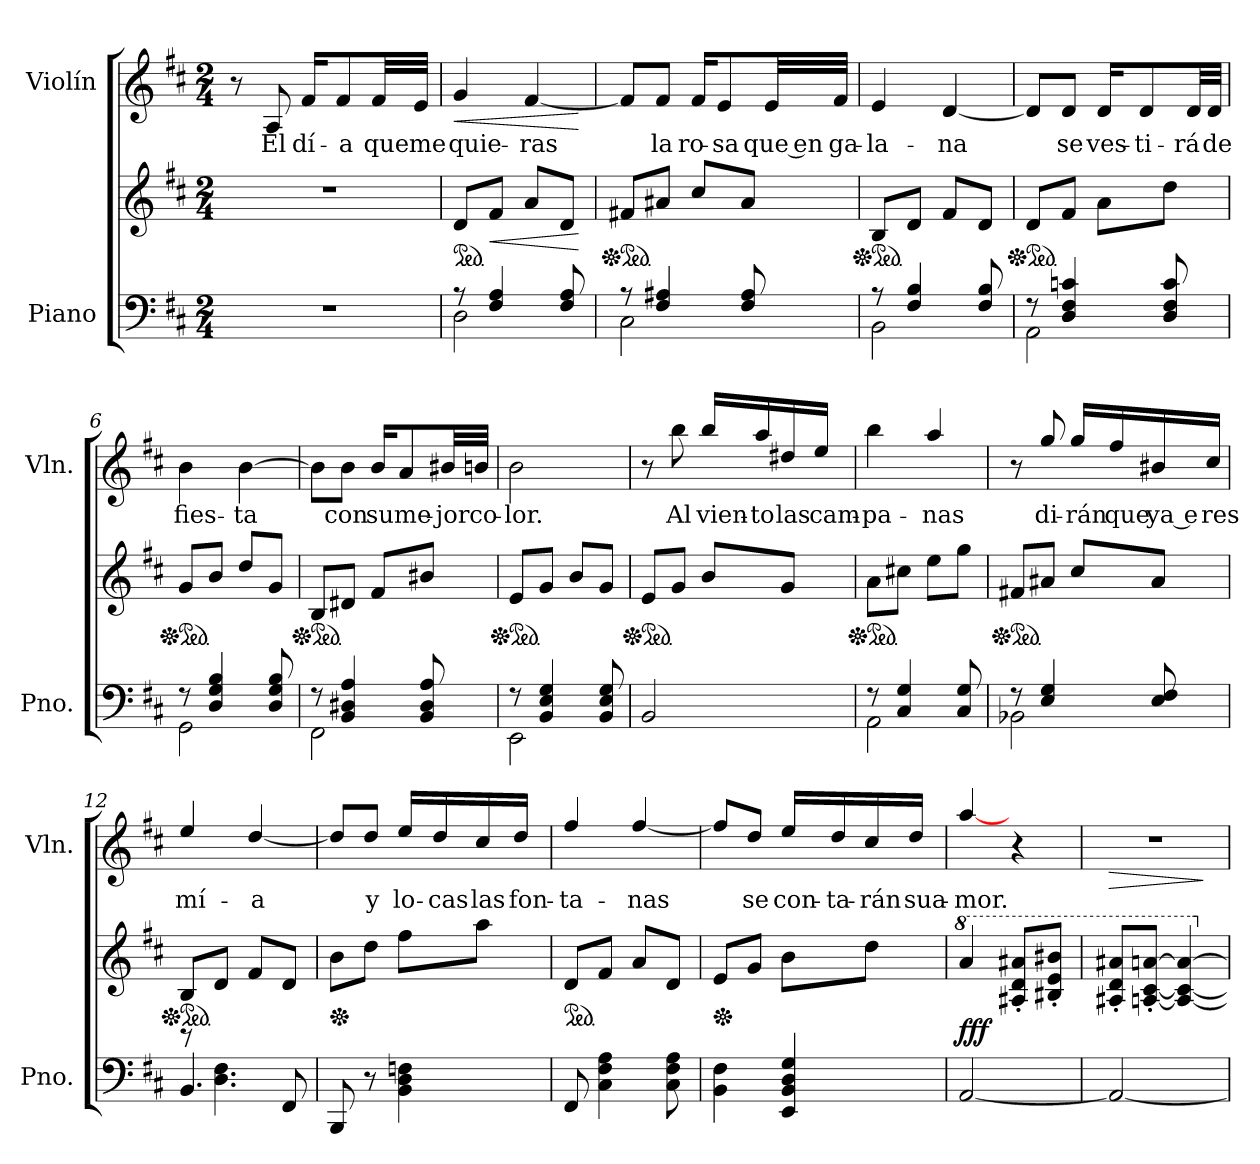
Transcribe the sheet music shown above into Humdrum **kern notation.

**kern	**kern	**dynam	**kern	**text	**dynam
*part2	*part2	*part2	*part1	*part1	*part1
*staff3	*staff2	*staff2/3	*staff1	*staff1	*staff1
*I"Piano	*	*	*I"Violín	*	*
*I'Pno.	*	*	*I'Vln.	*	*
*clefF4	*clefG2	*	*clefG2	*	*
*k[f#c#]	*k[f#c#]	*	*k[f#c#]	*	*
*M2/4	*M2/4	*	*M2/4	*	*
=1	=1	=1	=1	=1	=1
2r	2r	.	8r	.	.
*	*	*	*MM35	*	*
.	.	.	8A/	El	.
.	.	.	16f#/KL	dí-	.
.	.	.	8f#/	-a	.
.	.	.	32f#/LL	que	.
.	.	.	32e/JJJ	me	.
=2	=2	=2	=2	=2	=2
*^	*	*	*	*	*
*	*	*ped	*	*	*	*
!	!	!	!	!	!	!LO:HP:b
8r	2D\	8d/L	.	4g/	quie-	<
!	!	!	!LO:HP:b	!	!	!
4F#/ 4A/	.	8f#/J	<	.	.	.
.	.	8a/L	.	[4f#/	-ras	.
8F#/ 8A/	.	8d/J	.	.	.	.
*v	*v	*	*	*	*	*
.	.	[	.	.	[
=3	=3	=3	=3	=3	=3
*^	*	*	*	*	*
*	*	*Xped	*	*	*	*
*	*	*ped	*	*	*	*
8r	2C#\	8f#X/L	.	8f#/L]	.	.
4F#/ 4A#X/	.	8a#X/J	.	8f#/J	la	.
*	*	*	*	*MM45	*	*
.	.	8cc#/L	.	16f#/KL	ro-	.
.	.	.	.	8e/	-sa	.
8F#/ 8A#/	.	8a#/J	.	.	.	.
.	.	.	.	32e/LL	que en	.
.	.	.	.	32f#/JJJ	-ga-	.
=4	=4	=4	=4	=4	=4	=4
*	*	*Xped	*	*	*	*
*	*	*ped	*	*	*	*
8r	2BB\	8B/L	.	4e/	-la-	.
4F#/ 4B/	.	8d/J	.	.	.	.
.	.	8f#/L	.	[4d/	-na	.
8F#/ 8B/	.	8d/J	.	.	.	.
!!LO:LB:g=z
=5	=5	=5	=5	=5	=5	=5
*	*	*Xped	*	*	*	*
*	*	*ped	*	*	*	*
8r	2AA\	8d/L	.	8d/L]	.	.
4D/ 4F#/ 4cn/	.	8f#/J	.	8d/J	se	.
.	.	8a\L	.	16d/KL	ves-	.
.	.	.	.	8d/	-ti-	.
8D/ 8F#/ 8c/	.	8dd\J	.	.	.	.
.	.	.	.	32d/LL	rá	.
.	.	.	.	32d/JJJ	de	.
=6	=6	=6	=6	=6	=6	=6
*	*	*Xped	*	*	*	*
*	*	*ped	*	*	*	*
*	*	*	*	*MM50	*	*
8r	2GG\	8g/L	.	4b\	fies-	.
4D/ 4G/ 4B/	.	8b/J	.	.	.	.
.	.	8dd/L	.	[4b\	-ta	.
8D/ 8G/ 8B/	.	8g/J	.	.	.	.
=7	=7	=7	=7	=7	=7	=7
*	*	*Xped	*	*	*	*
*	*	*ped	*	*	*	*
8r	2FF#\	8B/L	.	8b\L]	.	.
4BB/ 4D#X/ 4A/	.	8d#X/J	.	8b\J	con	.
.	.	8f#/L	.	16b/KL	su	.
.	.	.	.	8a/	me-	.
8BB/ 8D#/ 8A/	.	8b#X/J	.	.	.	.
.	.	.	.	32b#X/LL	-jor	.
.	.	.	.	32bn/JJJ	co-	.
=8	=8	=8	=8	=8	=8	=8
*	*	*Xped	*	*	*	*
*	*	*ped	*	*	*	*
8r	2EE\	8e/L	.	2b\	-lor.	.
4BB/ 4E/ 4G/	.	8g/J	.	.	.	.
.	.	8b/L	.	.	.	.
8BB/ 8E/ 8G/	.	8g/J	.	.	.	.
*v	*v	*	*	*	*	*
!!LO:LB:g=z
=9	=9	=9	=9	=9	=9
*	*Xped	*	*	*	*
*	*ped	*	*	*	*
2BB/	8e/L	.	8r	.	.
.	8g/J	.	8bb\	Al	.
.	8b/L	.	16bb/LL	vien-	.
.	.	.	16aa/	-to	.
.	8g/J	.	16dd#X/	las	.
.	.	.	16ee/JJ	cam-	.
=10	=10	=10	=10	=10	=10
*^	*	*	*	*	*
*	*	*Xped	*	*	*	*
*	*	*ped	*	*	*	*
8r	2AA\	8a\L	.	4bb\	-pa-	.
4C#/ 4G/	.	8cc#X\J	.	.	.	.
.	.	8ee\L	.	4aa/	-nas	.
8C#/ 8G/	.	8gg\J	.	.	.	.
=11	=11	=11	=11	=11	=11	=11
*	*	*Xped	*	*	*	*
*	*	*ped	*	*	*	*
8r	2BB-X\	8f#X/L	.	8r	.	.
4E/ 4G/	.	8a#X/J	.	8gg/	di-	.
.	.	8cc#/L	.	16gg/LL	-rán	.
.	.	.	.	16ff#/	que	.
8E/ 8F#/	.	8a#/J	.	16b#X/	ya e	.
.	.	.	.	16cc#/JJ	-res	.
=12	=12	=12	=12	=12	=12	=12
*	*	*Xped	*	*	*	*
*	*	*ped	*	*	*	*
4.BB/	8re	8B/L	.	4ee/	mí-	.
.	4.D\ 4.F#\	8d/J	.	.	.	.
.	.	8f#/L	.	[4dd/	-a	.
8FF#/	.	8d/J	.	.	.	.
*v	*v	*	*	*	*	*
!!LO:PB:g=z
=13	=13	=13	=13	=13	=13
*	*Xped	*	*	*	*
8BBB/	8b\L	.	8dd/L]	.	.
8r	8dd\J	.	8dd/J	y	.
4BB\ 4D\ 4Fn\	8ff#\L	.	16ee/LL	lo-	.
.	.	.	16dd/	-cas	.
.	8aa\J	.	16cc#/	las	.
.	.	.	16dd/JJ	fon-	.
=14	=14	=14	=14	=14	=14
*	*ped	*	*	*	*
8FF#/	8d/L	.	4ff#/	-ta-	.
4C#\ 4F#\ 4A\	8f#/J	.	.	.	.
.	8a/L	.	[4ff#/	-nas	.
8C#\ 8F#\ 8A\	8d/J	.	.	.	.
=15	=15	=15	=15	=15	=15
*	*Xped	*	*	*	*
4BB\ 4F#\	8e/L	.	8ff#/L]	.	.
.	8g/J	.	8dd/J	se	.
4EE/ 4BB/ 4D/ 4G/	8b\L	.	16ee/LL	con-	.
.	.	.	16dd/	-ta-	.
.	8dd\J	.	16cc#/	-rán	.
.	.	.	16dd/JJ	sua-	.
=16	=16	=16	=16	=16	=16
*	*8va	*	*	*	*
!	!	!LO:DY:b	!	!	!
[2AA/	4aa/	fff	[4aa/	-mor.	.
*	*	*	*MM61	*	*
.	8a#X/' 8dd/' 8aa#X/'L	.	4r	.	.
.	8b#X/' 8ee/' 8bb#X/'J	.	.	.	.
=17	=17	=17	=17	=17	=17
!	!	!	!	!	!LO:HP:b
2AA/_	8a#X/' 8dd/' 8aa#X/'L	.	2r	.	>
.	[8an/' [8cc#/' [8aan/'J	.	.	.	.
.	4a/_ 4cc#/_ 4aa/_	.	.	.	.
.	.	.	.	.	]
*	*X8va	*	*	*	*
=	=	=	=	=	=
*-	*-	*-	*-	*-	*-
